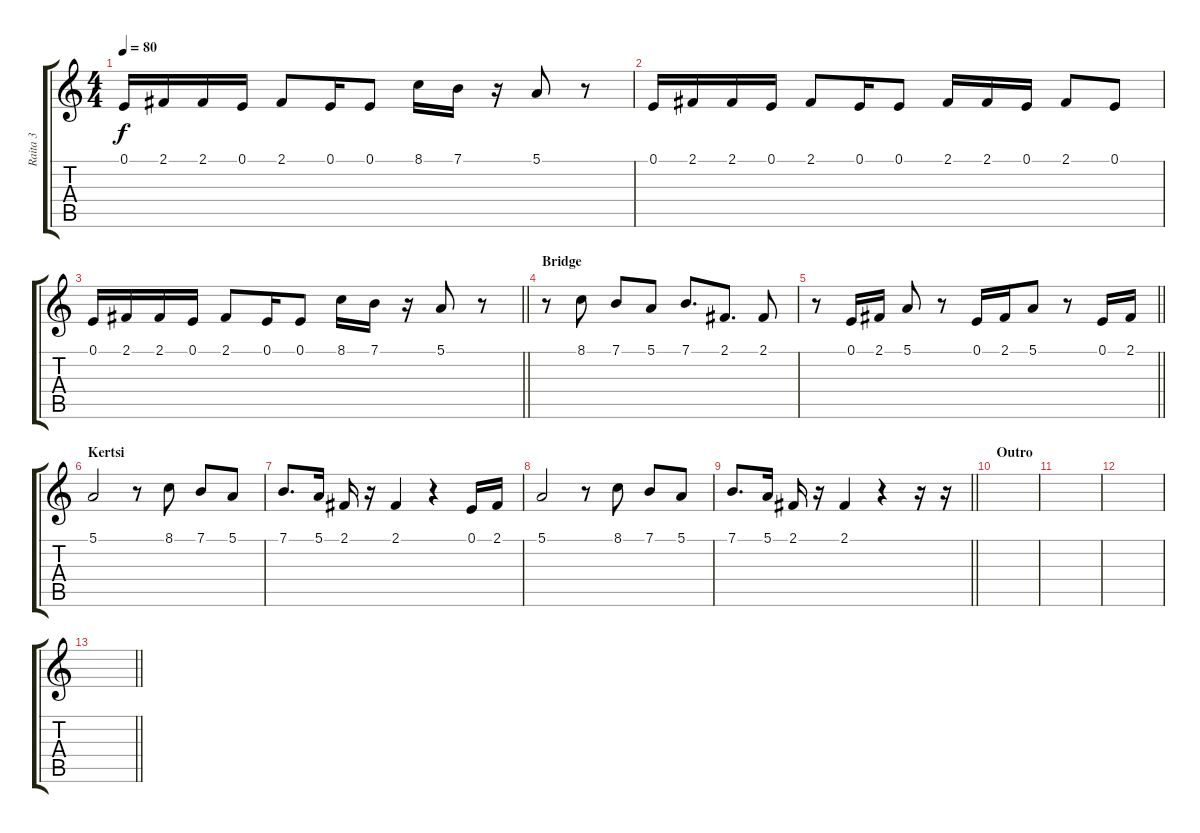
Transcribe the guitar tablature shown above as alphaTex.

\track ("Raita 3" "Raita 3") {instrument lead6voice}
\staff {score tabs}
\tuning (E4 B3 G3 D3 A2 E2) {hide}
\ts (4 4)
\tempo 80
\clef g2
\ks c
0.1.16{dy f} 2.1.16 2.1.16 0.1.16 2.1.8 0.1.16 0.1.8 8.1.16 7.1.16 r.16 5.1.8 r.8 |
0.1.16 2.1.16 2.1.16 0.1.16 2.1.8 0.1.16 0.1.8 2.1.16 2.1.16 0.1.16 2.1.8 0.1.8 |
\barLineRight lightlight
0.1.16 2.1.16 2.1.16 0.1.16 2.1.8 0.1.16 0.1.8 8.1.16 7.1.16 r.16 5.1.8 r.8 |
\section ("" "Bridge")
r.8 8.1.8 7.1.8 5.1.8 7.1.8{d} 2.1.8{d} 2.1.8 |
\barLineRight lightlight
r.8 0.1.16 2.1.16 5.1.8 r.8 0.1.16 2.1.16 5.1.8 r.8 0.1.16 2.1.16 |
\section ("" "Kertsi")
5.1.2 r.8 8.1.8 7.1.8 5.1.8 |
7.1.8{d} 5.1.16 2.1.16 r.16 2.1.4 r.4 0.1.16 2.1.16 |
5.1.2 r.8 8.1.8 7.1.8 5.1.8 |
\barLineRight lightlight
7.1.8{d} 5.1.16 2.1.16 r.16 2.1.4 r.4 r.16 r.16 |
\section ("" "Outro")
|
|
|
\barLineRight lightlight
